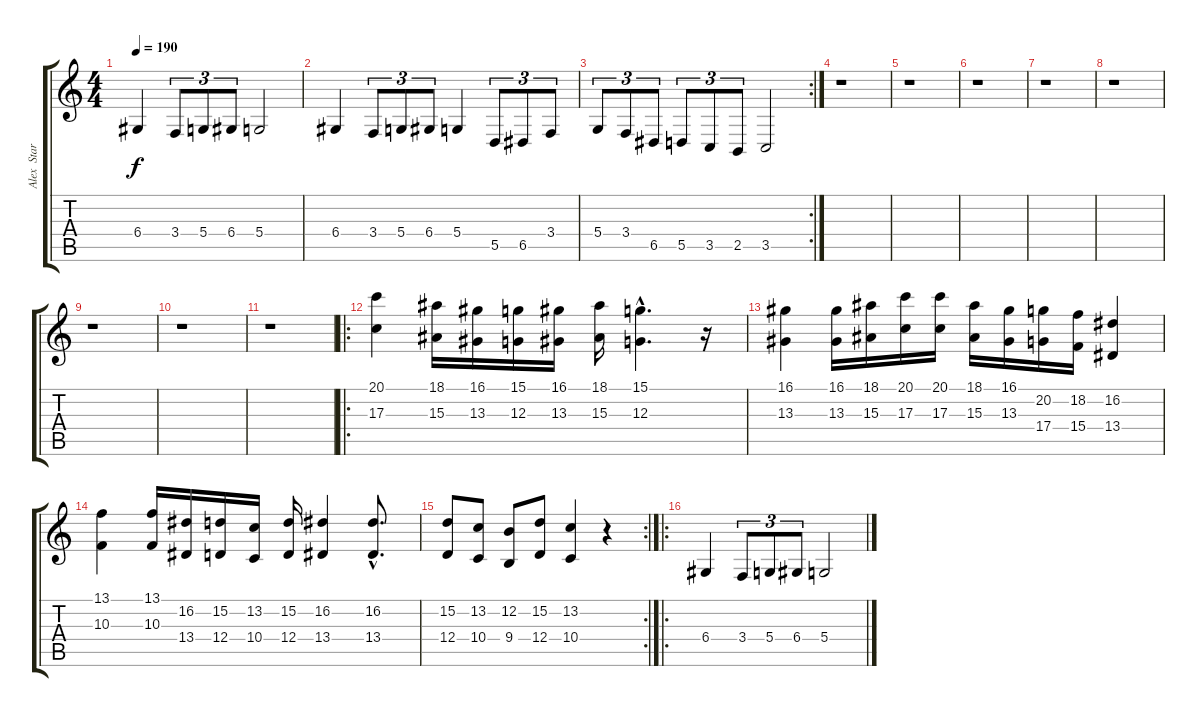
\track ("Alex  Staropoli 4" "Alex  Star") {instrument stringensemble1}
\staff {score tabs}
\tuning (E4 B3 G3 D3 A2 E2) {hide}
\ts (4 4)
\tempo 190
\clef g2
\ks c
6.4.4{dy f} 3.4.8{tu (3 2)} 5.4.8{tu (3 2)} 6.4.8{tu (3 2)} 5.4.2 |
6.4.4 3.4.8{tu (3 2)} 5.4.8{tu (3 2)} 6.4.8{tu (3 2)} 5.4.4 5.5.8{tu (3 2)} 6.5.8{tu (3 2)} 3.4.8{tu (3 2)} |
\rc 2
5.4.8{tu (3 2)} 3.4.8{tu (3 2)} 6.5.8{tu (3 2)} 5.5.8{tu (3 2)} 3.5.8{tu (3 2)} 2.5.8{tu (3 2)} 3.5.2 |
r.1 |
r.1 |
r.1 |
r.1 |
r.1 |
r.1 |
r.1 |
r.1 |
\ro
(20.1 17.3).4{volume 16 instrument harpsichord} (18.1 15.3).16 (16.1 13.3).16 (15.1 12.3).16 (16.1 13.3).16 (18.1 15.3).16 (15.1{hac} 12.3{hac}).4{d} r.16 |
(16.1 13.3).4 (16.1 13.3).16 (18.1 15.3).16 (20.1 17.3).16 (20.1 17.3).16 (18.1 15.3).16 (16.1 13.3).16 (20.2 17.4).16 (18.2 15.4).16 (16.2 13.4).4 |
(13.1 10.3).4 (13.1 10.3).16 (16.2 13.4).16 (15.2 12.4).16 (13.2 10.4).16 (15.2 12.4).16 (16.2 13.4).4 (16.2{hac} 13.4{hac}).8{d} |
\rc 2
(15.2 12.4).8 (13.2 10.4).8 (12.2 9.4).8 (15.2 12.4).8 (13.2 10.4).4 r.4 |
\ro
6.4.4{volume 15 instrument cello} 3.4.8{tu (3 2)} 5.4.8{tu (3 2)} 6.4.8{tu (3 2)} 5.4.2
